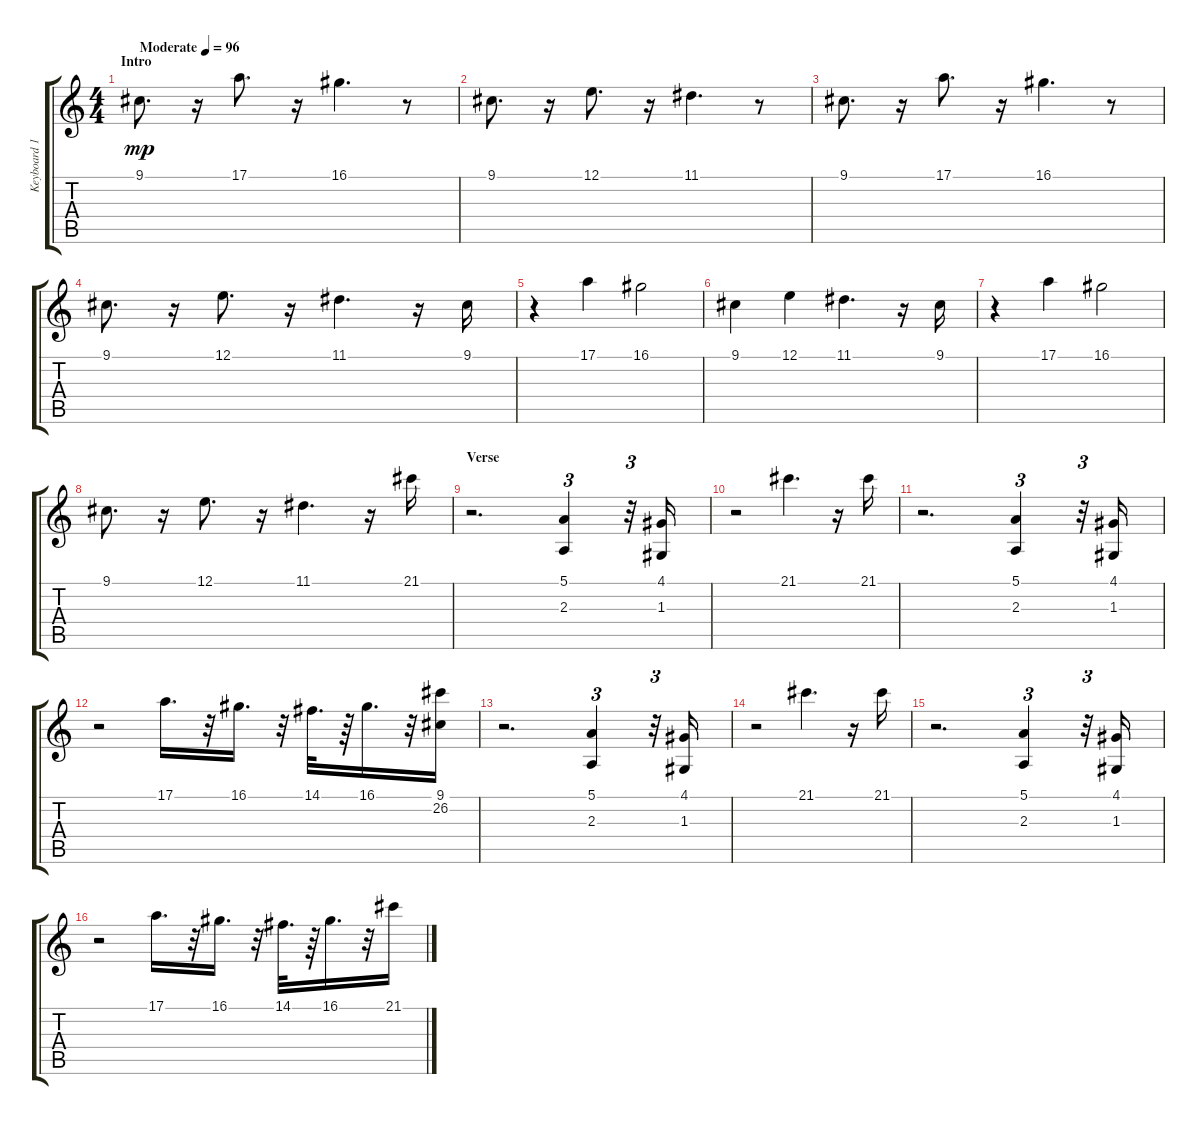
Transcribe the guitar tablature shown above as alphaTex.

\track ("Keyboard 1" "Keyboard 1") {instrument acousticgrandpiano}
\staff {score tabs}
\tuning (E4 B3 G3 D3 A2 E2) {hide}
\ts (4 4)
\section ("" "Intro")
\tempo (96 "Moderate")
\clef g2
\ks c
9.1.8{d dy mp instrument acousticgrandpiano} r.16 17.1.8{d} r.16 16.1.4{d} r.8 |
9.1.8{d} r.16 12.1.8{d} r.16 11.1.4{d} r.8 |
9.1.8{d} r.16 17.1.8{d} r.16 16.1.4{d} r.8 |
9.1.8{d} r.16 12.1.8{d} r.16 11.1.4{d} r.16 9.1.16 |
r.4 17.1.4 16.1.2 |
9.1.4 12.1.4 11.1.4{d} r.16 9.1.16 |
r.4 17.1.4 16.1.2 |
9.1.8{d} r.16 12.1.8{d} r.16 11.1.4{d} r.16 21.1.16 |
\section ("" "Verse")
r.2{d} (5.1 2.3).4{tu (3 2)} r.32{tu (3 2)} (4.1 1.3).16 |
r.2 21.1.4{d} r.16 21.1.16 |
r.2{d} (5.1 2.3).4{tu (3 2)} r.32{tu (3 2)} (4.1 1.3).16 |
r.2 17.1.16{d} r.32 16.1.16{d} r.32 14.1.32{d} r.64 16.1.16{d} r.32 (9.1 26.2).16 |
r.2{d} (5.1 2.3).4{tu (3 2)} r.32{tu (3 2)} (4.1 1.3).16 |
r.2 21.1.4{d} r.16 21.1.16 |
r.2{d} (5.1 2.3).4{tu (3 2)} r.32{tu (3 2)} (4.1 1.3).16 |
r.2 17.1.16{d} r.32 16.1.16{d} r.32 14.1.32{d} r.64 16.1.16{d} r.32 21.1.16
